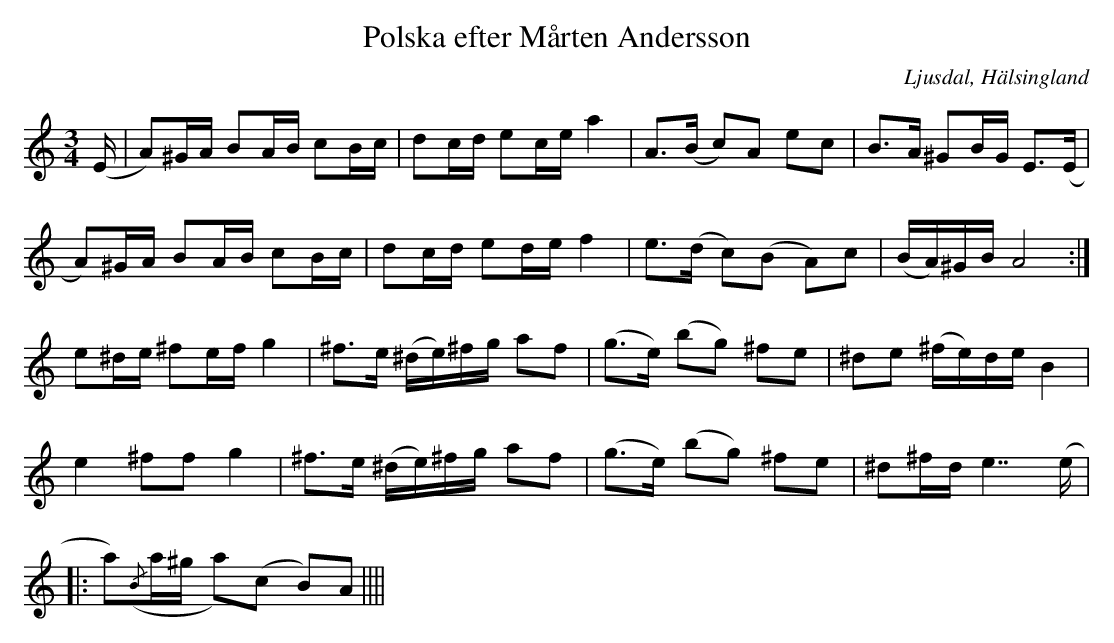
X:1
T:Polska efter Mårten Andersson
O:Ljusdal, Hälsingland
M:3/4
L:1/16
K:Am
(E|A2)^GA B2AB c2Bc|d2cd e2ce a4|A2>(B2 c2)A2 e2c2|B2>A2 ^G2BG E2>(E2|
A2)^GA B2AB c2Bc|d2cd e2de f4|e2>(d2 c2)(B2 A2)c2|(BA)^GB A8:|
e2^de ^f2ef g4|^f2>e2 (^de)^fg a2f2|(g2>e2) (b2g2) ^f2e2|^d2e2 (^fe)de B4|
e4 ^f2f2 g4|^f2>e2 (^de)^fg a2f2|(g2>e2) (b2g2) ^f2e2|^d2^fd e7 (e|
|:a2)({/B}a^g a2)(c2 B2)A2  ||||
